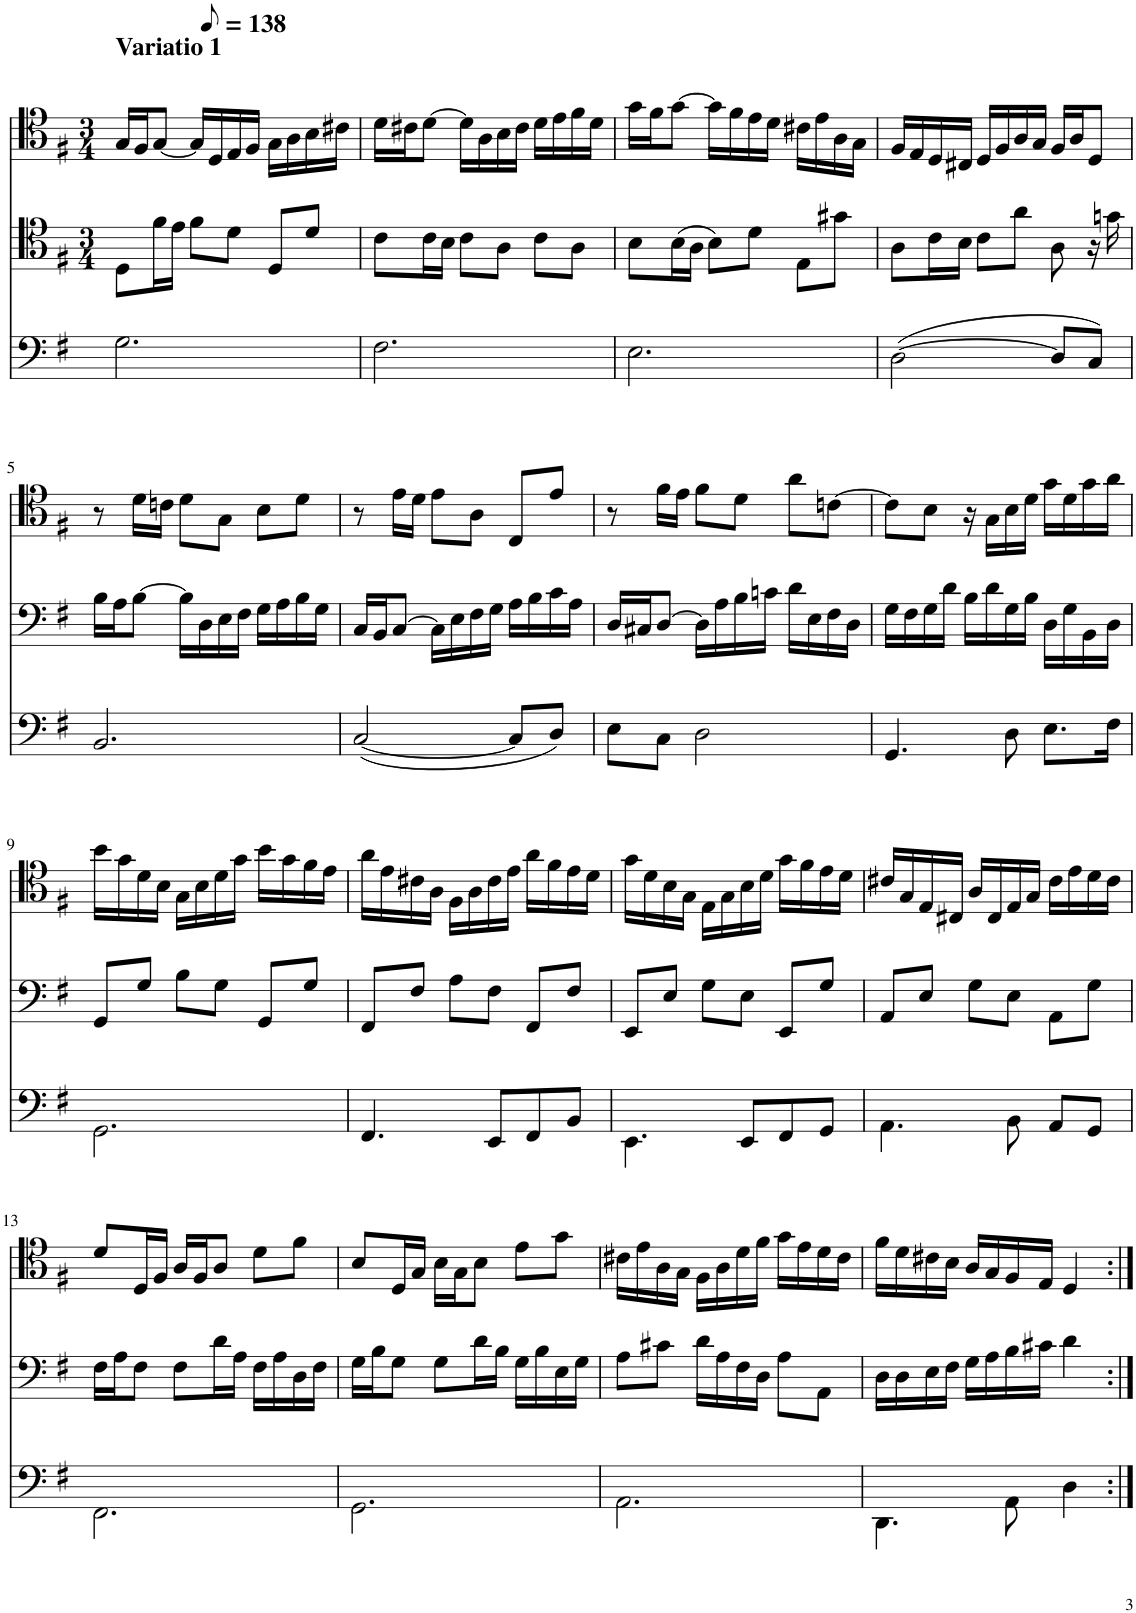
**kern	**kern	**kern
*part3	*part2	*part1
*staff3	*staff2	*staff1
*I"Cello	*I"Cello	*I"Cello
!!LO:PB:g=z
*clefF4	*clefF4	*clefC4
*k[f#]	*k[f#]	*k[f#]
*M3/4	*M3/4	*M3/4
*MM69	*MM69	*MM69
=1	=1	=1
!	!	!LO:TX:a:B:t=Variatio 1
2.G\	8GG\L	16G/LL
.	.	16F#/J
.	16B\L	[8G/J
.	16A\JJ	.
.	8B\L	16G/LL]
.	.	16D/
.	8G\J	16E/
.	.	16F#/JJ
.	8GG/L	16G\LL
.	.	16A\
.	8G/J	16B\
.	.	16c#X\JJ
=2	=2	=2
2.F#\	8F#\L	16d\LL
.	.	16c#X\J
.	16F#\L	[8d\J
.	16E\JJ	.
.	8F#\L	16d\LL]
.	.	16A\
.	8D\J	16B\
.	.	16c#\JJ
.	8F#\L	16d\LL
.	.	16e\
.	8D\J	16f#\
.	.	16d\JJ
=3	=3	=3
2.E\	8E\L	16g\LL
.	.	16f#\J
.	(16E\L	[8g\J
.	16D\JJ	.
.	8E\L)	16g\LL]
.	.	16f#\
.	8G\J	16e\
.	.	16d\JJ
.	8AA\L	16c#X\LL
.	.	16e\
.	8c#X\J	16A\
.	.	16G\JJ
=4	=4	=4
([2D\	8D\L	16F#/LL
.	.	16E/
.	16F#\L	16D/
.	16E\JJ	16C#X/JJ
.	8F#\L	16D/LL
.	.	16F#/
.	8d\J	16A/
.	.	16G/JJ
8D/L]	8D\	16F#/LL
.	.	16A/J
8C/J)	16r	8D/J
.	16cn\	.
!!LO:LB:g=z
=5	=5	=5
2.BB/	16B\LL	8r
.	16A\J	.
.	[8B\J	16d\LL
.	.	16cn\JJ
.	16B\LL]	8d\L
.	16D\	.
.	16E\	8G\J
.	16F#\JJ	.
.	16G\LL	8B\L
.	16A\	.
.	16B\	8d\J
.	16G\JJ	.
=6	=6	=6
([2C/	16C/LL	8r
.	16BB/J	.
.	[8C/J	16e\LL
.	.	16d\JJ
.	16C\LL]	8e\L
.	16E\	.
.	16F#\	8A\J
.	16G\JJ	.
8C/L]	16A\LL	8C/L
.	16B\	.
8D/J)	16c\	8e/J
.	16A\JJ	.
=7	=7	=7
8E\L	16D/LL	8r
.	16C#X/J	.
8C\J	[8D/J	16f#\LL
.	.	16e\JJ
2D\	16D\LL]	8f#\L
.	16A\	.
.	16B\	8d\J
.	16cn\JJ	.
.	16d\LL	8a\L
.	16E\	.
.	16F#\	[8cn\J
.	16D\JJ	.
=8	=8	=8
4.GG/	16G\LL	8c\L]
.	16F#\	.
.	16G\	8B\J
.	16d\JJ	.
.	16B\LL	16r
.	16d\	16G\LL
8D\	16G\	16B\
.	16B\JJ	16d\JJ
8.E\L	16D\LL	16g\LL
.	16G\	16d\
.	16BB\	16g\
16F#\Jk	16D\JJ	16a\JJ
!!LO:LB:g=z
=9	=9	=9
2.GG\	8GG/L	16b\LL
.	.	16g\
.	8G/J	16d\
.	.	16B\JJ
.	8B\L	16G\LL
.	.	16B\
.	8G\J	16d\
.	.	16g\JJ
.	8GG/L	16b\LL
.	.	16g\
.	8G/J	16f#\
.	.	16e\JJ
=10	=10	=10
4.FF#/	8FF#/L	16a\LL
.	.	16e\
.	8F#/J	16c#X\
.	.	16A\JJ
.	8A\L	16F#\LL
.	.	16A\
8EE/L	8F#\J	16c#\
.	.	16e\JJ
8FF#/	8FF#/L	16a\LL
.	.	16f#\
8BB/J	8F#/J	16e\
.	.	16d\JJ
=11	=11	=11
4.EE\	8EE/L	16g\LL
.	.	16d\
.	8E/J	16B\
.	.	16G\JJ
.	8G\L	16E\LL
.	.	16G\
8EE/L	8E\J	16B\
.	.	16d\JJ
8FF#/	8EE/L	16g\LL
.	.	16f#\
8GG/J	8G/J	16e\
.	.	16d\JJ
=12	=12	=12
4.AA\	8AA/L	16c#X/LL
.	.	16G/
.	8E/J	16E/
.	.	16C#X/JJ
.	8G\L	16A/LL
.	.	16C#/
8BB\	8E\J	16E/
.	.	16G/JJ
8AA/L	8AA\L	16c#\LL
.	.	16e\
8GG/J	8G\J	16d\
.	.	16c#\JJ
!!LO:LB:g=z
=13	=13	=13
2.FF#\	16F#\LL	8d/L
.	16A\J	.
.	8F#\J	16D/L
.	.	16F#/JJ
.	8F#\L	16A/LL
.	.	16F#/J
.	16d\L	8A/J
.	16A\JJ	.
.	16F#\LL	8d\L
.	16A\	.
.	16D\	8f#\J
.	16F#\JJ	.
=14	=14	=14
2.GG\	16G\LL	8B/L
.	16B\J	.
.	8G\J	16D/L
.	.	16G/JJ
.	8G\L	16B\LL
.	.	16G\J
.	16d\L	8B\J
.	16B\JJ	.
.	16G\LL	8e\L
.	16B\	.
.	16E\	8g\J
.	16G\JJ	.
=15	=15	=15
2.AA\	8A\L	16c#X\LL
.	.	16e\
.	8c#X\J	16A\
.	.	16G\JJ
.	16d\LL	16F#\LL
.	16A\	16A\
.	16F#\	16d\
.	16D\JJ	16f#\JJ
.	8A\L	16g\LL
.	.	16e\
.	8AA\J	16d\
.	.	16c#\JJ
=16	=16	=16
4.DD\	16D\LL	16f#\LL
.	16D\	16d\
.	16E\	16c#X\
.	16F#\JJ	16B\JJ
.	16G\LL	16A/LL
.	16A\	16G/
8AA\	16B\	16F#/
.	16c#X\JJ	16E/JJ
4D\	4d\	4D/
=:|!	=:|!	=:|!
*-	*-	*-
